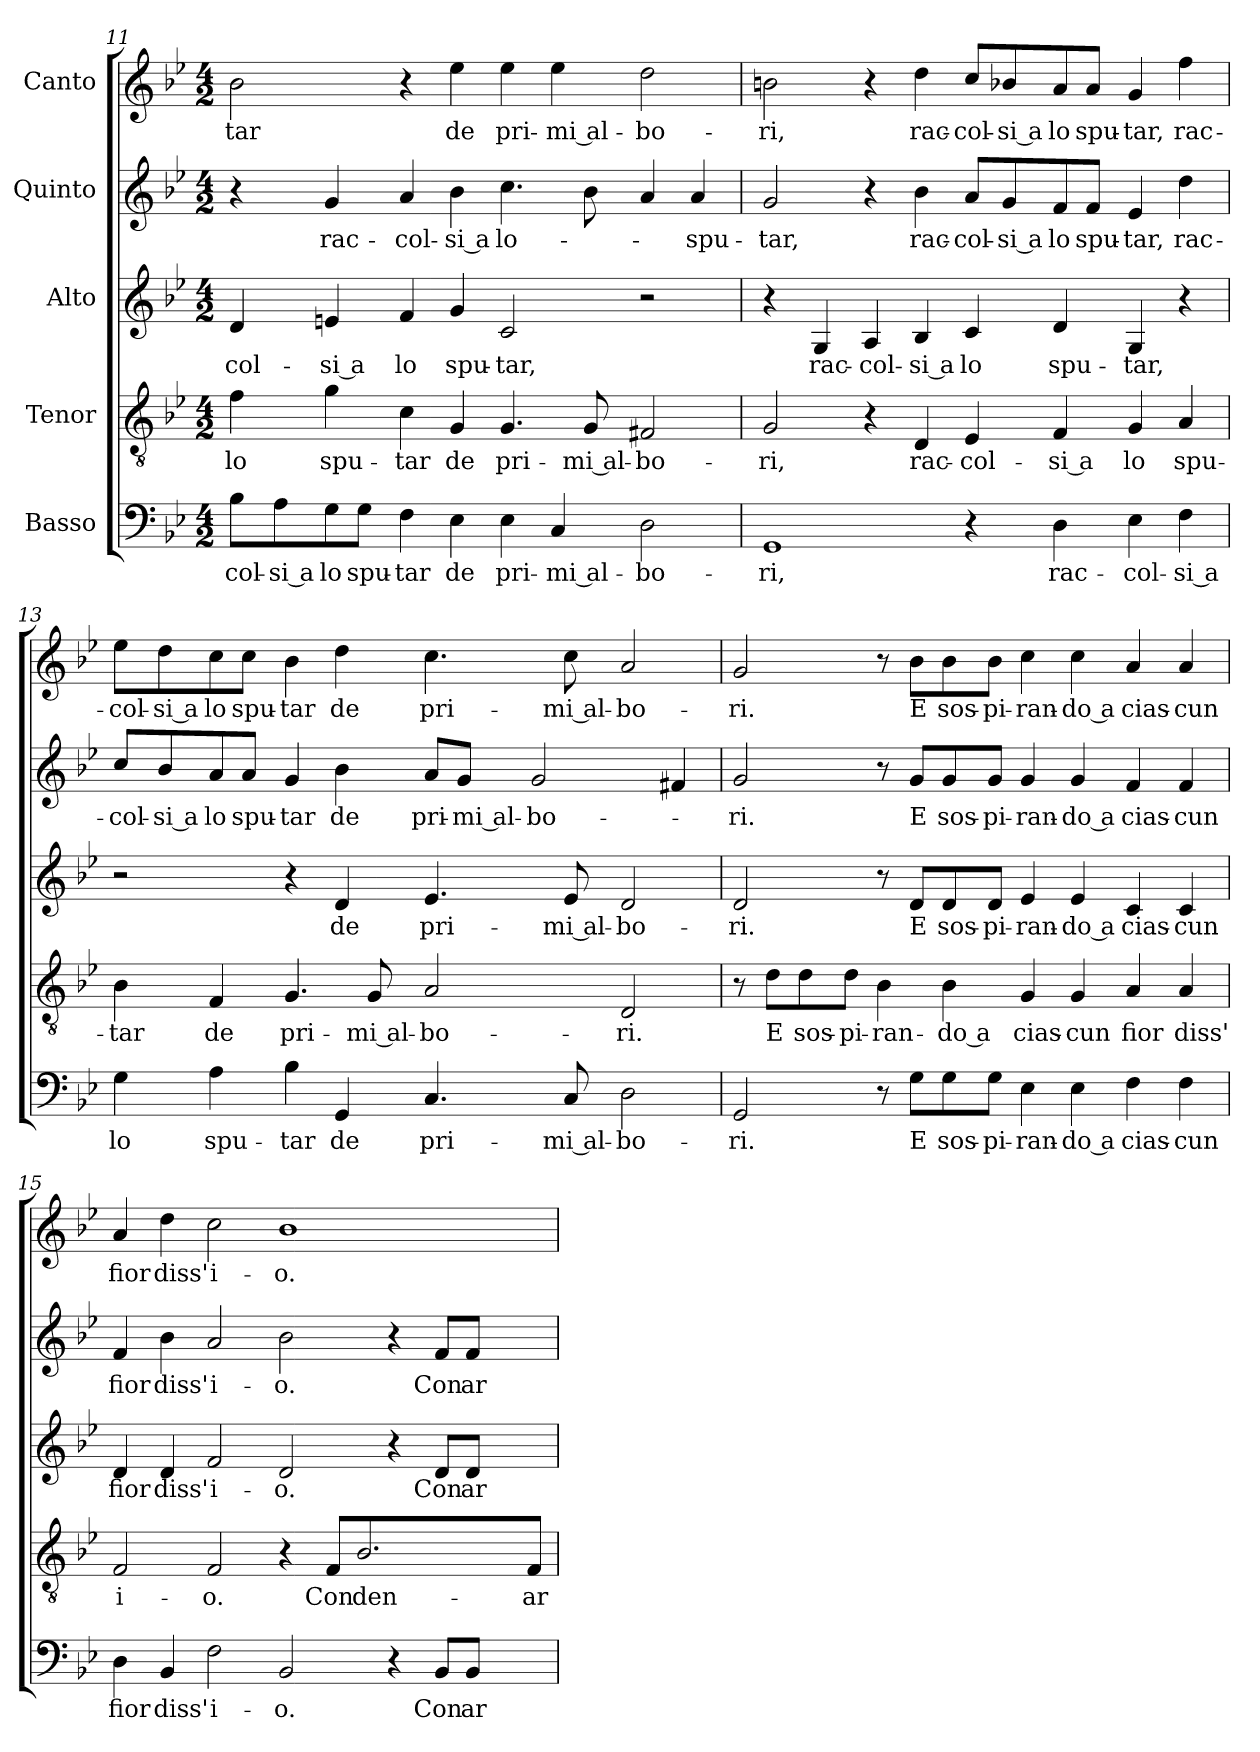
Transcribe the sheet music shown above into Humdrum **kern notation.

**kern	**text	**kern	**text	**kern	**text	**kern	**text	**kern	**text
*part5	*part5	*part4	*part4	*part3	*part3	*part2	*part2	*part1	*part1
*staff5	*staff5	*staff4	*staff4	*staff3	*staff3	*staff2	*staff2	*staff1	*staff1
*I"Basso	*	*I"Tenor	*	*I"Alto	*	*I"Quinto	*	*I"Canto	*
!!LO:LB:g=z
*clefF4	*	*clefGv2	*	*clefG2	*	*clefG2	*	*clefG2	*
*k[b-e-]	*	*k[b-e-]	*	*k[b-e-]	*	*k[b-e-]	*	*k[b-e-]	*
*B-:	*	*B-:	*	*B-:	*	*B-:	*	*B-:	*
*M4/2	*	*M4/2	*	*M4/2	*	*M4/2	*	*M4/2	*
=11	=11	=11	=11	=11	=11	=11	=11	=11	=11
!	!LO:LY:b:cj	!	!LO:LY:b:cj	!	!LO:LY:b:cj	!	!	!	!LO:LY:b:cj
8B-\L	-col-	4f\	lo	4d/	-col-	4r	.	2b-\	-tar
!	!LO:LY:b:rj	!	!	!	!	!	!	!	!
8A\	-si a	.	.	.	.	.	.	.	.
!	!LO:LY:b:cj	!	!LO:LY:b:cj	!	!LO:LY:b:rj	!	!LO:LY:b:cj	!	!
8G\	lo	4g\	spu-	4en/	-si a	4g/	rac-	.	.
!	!LO:LY:b:cj	!	!	!	!	!	!	!	!
8G\J	spu-	.	.	.	.	.	.	.	.
!	!LO:LY:b:cj	!	!LO:LY:b:cj	!	!LO:LY:b:cj	!	!LO:LY:b:cj	!	!
4F\	-tar	4c\	-tar	4f/	lo	4a/	-col-	4r	.
!	!LO:LY:b:cj	!	!LO:LY:b:cj	!	!LO:LY:b:cj	!	!LO:LY:b:rj	!	!LO:LY:b:cj
4E-\	de	4G/	de	4g/	spu-	4b-\	-si a	4ee-\	de
!	!LO:LY:b:cj	!	!LO:LY:b:cj	!	!LO:LY:b:cj	!	!LO:LY:b:cj	!	!LO:LY:b:cj
4E-\	pri-	4.G/	pri-	2c/	-tar,	4.cc\	lo-	4ee-\	pri-
!	!LO:LY:b:rj	!	!	!	!	!	!	!	!LO:LY:b:rj
4C/	-mi al-	.	.	.	.	.	.	4ee-\	-mi al-
!	!	!	!LO:LY:b:rj	!	!	!	!	!	!
.	.	8G/	-mi al-	.	.	8b-\	.	.	.
!	!LO:LY:b:cj	!	!LO:LY:b:cj	!	!	!	!	!	!LO:LY:b:cj
2D\	-bo-	2F#X/	-bo-	2r	.	4a/	.	2dd\	-bo-
!	!	!	!	!	!	!	!LO:LY:b:cj	!	!
.	.	.	.	.	.	4a/	-spu-	.	.
=12	=12	=12	=12	=12	=12	=12	=12	=12	=12
!	!LO:LY:b:cj	!	!LO:LY:b:cj	!	!	!	!LO:LY:b:cj	!	!LO:LY:b:cj
1GG	-ri,	2G/	-ri,	4r	.	2g/	-tar,	2bn\	-ri,
!	!	!	!	!	!LO:LY:b:cj	!	!	!	!
.	.	.	.	4G/	rac-	.	.	.	.
!	!	!	!	!	!LO:LY:b:cj	!	!	!	!
.	.	4r	.	4A/	-col-	4r	.	4r	.
!	!	!	!LO:LY:b:cj	!	!LO:LY:b:rj	!	!LO:LY:b:cj	!	!LO:LY:b:cj
.	.	4D/	rac-	4B-/	-si a	4b-\	rac-	4dd\	rac-
!	!	!	!LO:LY:b:cj	!	!LO:LY:b:cj	!	!LO:LY:b:cj	!	!LO:LY:b:cj
4r	.	4E-/	-col-	4c/	lo	8a/L	-col-	8cc/L	-col-
!	!	!	!	!	!	!	!LO:LY:b:rj	!	!LO:LY:b:rj
.	.	.	.	.	.	8g/	-si a	8b-X/	-si a
!	!LO:LY:b:cj	!	!LO:LY:b:rj	!	!LO:LY:b:cj	!	!LO:LY:b:cj	!	!LO:LY:b:cj
4D\	rac-	4F/	-si a	4d/	spu-	8f/	lo	8a/	lo
!	!	!	!	!	!	!	!LO:LY:b:cj	!	!LO:LY:b:cj
.	.	.	.	.	.	8f/J	spu-	8a/J	spu-
!	!LO:LY:b:cj	!	!LO:LY:b:cj	!	!LO:LY:b:cj	!	!LO:LY:b:cj	!	!LO:LY:b:cj
4E-\	-col-	4G/	lo	4G/	-tar,	4e-/	-tar,	4g/	-tar,
!	!LO:LY:b:rj	!	!LO:LY:b:cj	!	!	!	!LO:LY:b:cj	!	!LO:LY:b:cj
4F\	-si a	4A/	spu-	4r	.	4dd\	rac-	4ff\	rac-
!!LO:PB:g=z
=13	=13	=13	=13	=13	=13	=13	=13	=13	=13
!	!LO:LY:b:cj	!	!LO:LY:b:cj	!	!	!	!LO:LY:b:cj	!	!LO:LY:b:cj
4G\	lo	4B-\	-tar	2r	.	8cc/L	-col-	8ee-\L	-col-
!	!	!	!	!	!	!	!LO:LY:b:rj	!	!LO:LY:b:rj
.	.	.	.	.	.	8b-/	-si a	8dd\	-si a
!	!LO:LY:b:cj	!	!LO:LY:b:cj	!	!	!	!LO:LY:b:cj	!	!LO:LY:b:cj
4A\	spu-	4F/	de	.	.	8a/	lo	8cc\	lo
!	!	!	!	!	!	!	!LO:LY:b:cj	!	!LO:LY:b:cj
.	.	.	.	.	.	8a/J	spu-	8cc\J	spu-
!	!LO:LY:b:cj	!	!LO:LY:b:cj	!	!	!	!LO:LY:b:cj	!	!LO:LY:b:cj
4B-\	-tar	4.G/	pri-	4r	.	4g/	-tar	4b-\	-tar
!	!LO:LY:b:cj	!	!	!	!LO:LY:b:cj	!	!LO:LY:b:cj	!	!LO:LY:b:cj
4GG/	de	.	.	4d/	de	4b-\	de	4dd\	de
!	!	!	!LO:LY:b:rj	!	!	!	!	!	!
.	.	8G/	-mi al-	.	.	.	.	.	.
!	!LO:LY:b:cj	!	!LO:LY:b:cj	!	!LO:LY:b:cj	!	!LO:LY:b:cj	!	!LO:LY:b:cj
4.C/	pri-	2A/	-bo-	4.e-/	pri-	8a/L	pri-	4.cc\	pri-
!	!	!	!	!	!	!	!LO:LY:b:rj	!	!
.	.	.	.	.	.	8g/J	-mi al-	.	.
!	!	!	!	!	!	!	!LO:LY:b:cj	!	!
.	.	.	.	.	.	2g/	-bo-	.	.
!	!LO:LY:b:rj	!	!	!	!LO:LY:b:rj	!	!	!	!LO:LY:b:rj
8C/	-mi al-	.	.	8e-/	-mi al-	.	.	8cc\	-mi al-
!	!LO:LY:b:cj	!	!LO:LY:b:cj	!	!LO:LY:b:cj	!	!	!	!LO:LY:b:cj
2D\	-bo-	2D/	-ri.	2d/	-bo-	.	.	2a/	-bo-
.	.	.	.	.	.	4f#X/	.	.	.
=14	=14	=14	=14	=14	=14	=14	=14	=14	=14
!	!LO:LY:b:cj	!	!	!	!LO:LY:b:cj	!	!LO:LY:b:cj	!	!LO:LY:b:cj
2GG/	-ri.	8r	.	2d/	-ri.	2g/	-ri.	2g/	-ri.
!	!	!	!LO:LY:b:cj	!	!	!	!	!	!
.	.	8d\L	E	.	.	.	.	.	.
!	!	!	!LO:LY:b:cj	!	!	!	!	!	!
.	.	8d\	sos-	.	.	.	.	.	.
!	!	!	!LO:LY:b:cj	!	!	!	!	!	!
.	.	8d\J	-pi-	.	.	.	.	.	.
!	!	!	!LO:LY:b:cj	!	!	!	!	!	!
8r	.	4B-\	-ran-	8r	.	8r	.	8r	.
!	!LO:LY:b:cj	!	!	!	!LO:LY:b:cj	!	!LO:LY:b:cj	!	!LO:LY:b:cj
8G\L	E	.	.	8d/L	E	8g/L	E	8b-\L	E
!	!LO:LY:b:cj	!	!LO:LY:b:rj	!	!LO:LY:b:cj	!	!LO:LY:b:cj	!	!LO:LY:b:cj
8G\	sos-	4B-\	-do a	8d/	sos-	8g/	sos-	8b-\	sos-
!	!LO:LY:b:cj	!	!	!	!LO:LY:b:cj	!	!LO:LY:b:cj	!	!LO:LY:b:cj
8G\J	-pi-	.	.	8d/J	-pi-	8g/J	-pi-	8b-\J	-pi-
!	!LO:LY:b:cj	!	!LO:LY:b:cj	!	!LO:LY:b:cj	!	!LO:LY:b:cj	!	!LO:LY:b:cj
4E-\	-ran-	4G/	cias-	4e-/	-ran-	4g/	-ran-	4cc\	-ran-
!	!LO:LY:b:rj	!	!LO:LY:b:cj	!	!LO:LY:b:rj	!	!LO:LY:b:rj	!	!LO:LY:b:rj
4E-\	-do a	4G/	-cun	4e-/	-do a	4g/	-do a	4cc\	-do a
!	!LO:LY:b:cj	!	!LO:LY:b:cj	!	!LO:LY:b:cj	!	!LO:LY:b:cj	!	!LO:LY:b:cj
4F\	cias-	4A/	fior	4c/	cias-	4f/	cias-	4a/	cias-
!	!LO:LY:b:cj	!	!LO:LY:b:cj	!	!LO:LY:b:cj	!	!LO:LY:b:cj	!	!LO:LY:b:cj
4F\	-cun	4A/	diss'	4c/	-cun	4f/	-cun	4a/	-cun
!!LO:LB:g=z
=15	=15	=15	=15	=15	=15	=15	=15	=15	=15
!	!LO:LY:b:cj	!	!LO:LY:b:cj	!	!LO:LY:b:cj	!	!LO:LY:b:cj	!	!LO:LY:b:cj
4D\	fior	2F/	i-	4d/	fior	4f/	fior	4a/	fior
!	!LO:LY:b:cj	!	!	!	!LO:LY:b:cj	!	!LO:LY:b:cj	!	!LO:LY:b:cj
4BB-/	diss'	.	.	4d/	diss'	4b-\	diss'	4dd\	diss'
!	!LO:LY:b:cj	!	!LO:LY:b:cj	!	!LO:LY:b:cj	!	!LO:LY:b:cj	!	!LO:LY:b:cj
2F\	i-	2F/	-o.	2f/	i-	2a/	i-	2cc\	i-
!	!LO:LY:b:cj	!	!	!	!LO:LY:b:cj	!	!LO:LY:b:cj	!	!LO:LY:b:cj
2BB-/	-o.	4r	.	2d/	-o.	2b-\	-o.	1b-	-o.
!	!	!	!LO:LY:b:cj	!	!	!	!	!	!
.	.	8F/L	Con	.	.	.	.	.	.
!	!	!	!LO:LY:b:cj	!	!	!	!	!	!
.	.	2.B-\	-den-	.	.	.	.	.	.
4r	.	.	.	4r	.	4r	.	.	.
!	!LO:LY:b:cj	!	!	!	!LO:LY:b:cj	!	!LO:LY:b:cj	!	!
8BB-/L	Con	.	.	8d/L	Con	8f/L	Con	.	.
!	!LO:LY:b:cj	!	!	!	!LO:LY:b:cj	!	!LO:LY:b:cj	!	!
8BB-/J	ar-	.	.	8d/J	ar-	8f/J	ar-	.	.
4ryy	.	.	.	4ryy	.	4ryy	.	4ryy	.
!	!	!	!LO:LY:b:cj	!	!	!	!	!	!
.	.	8F/J	ar-	.	.	.	.	.	.
=	=	=	=	=	=	=	=	=	=
*-	*-	*-	*-	*-	*-	*-	*-	*-	*-
